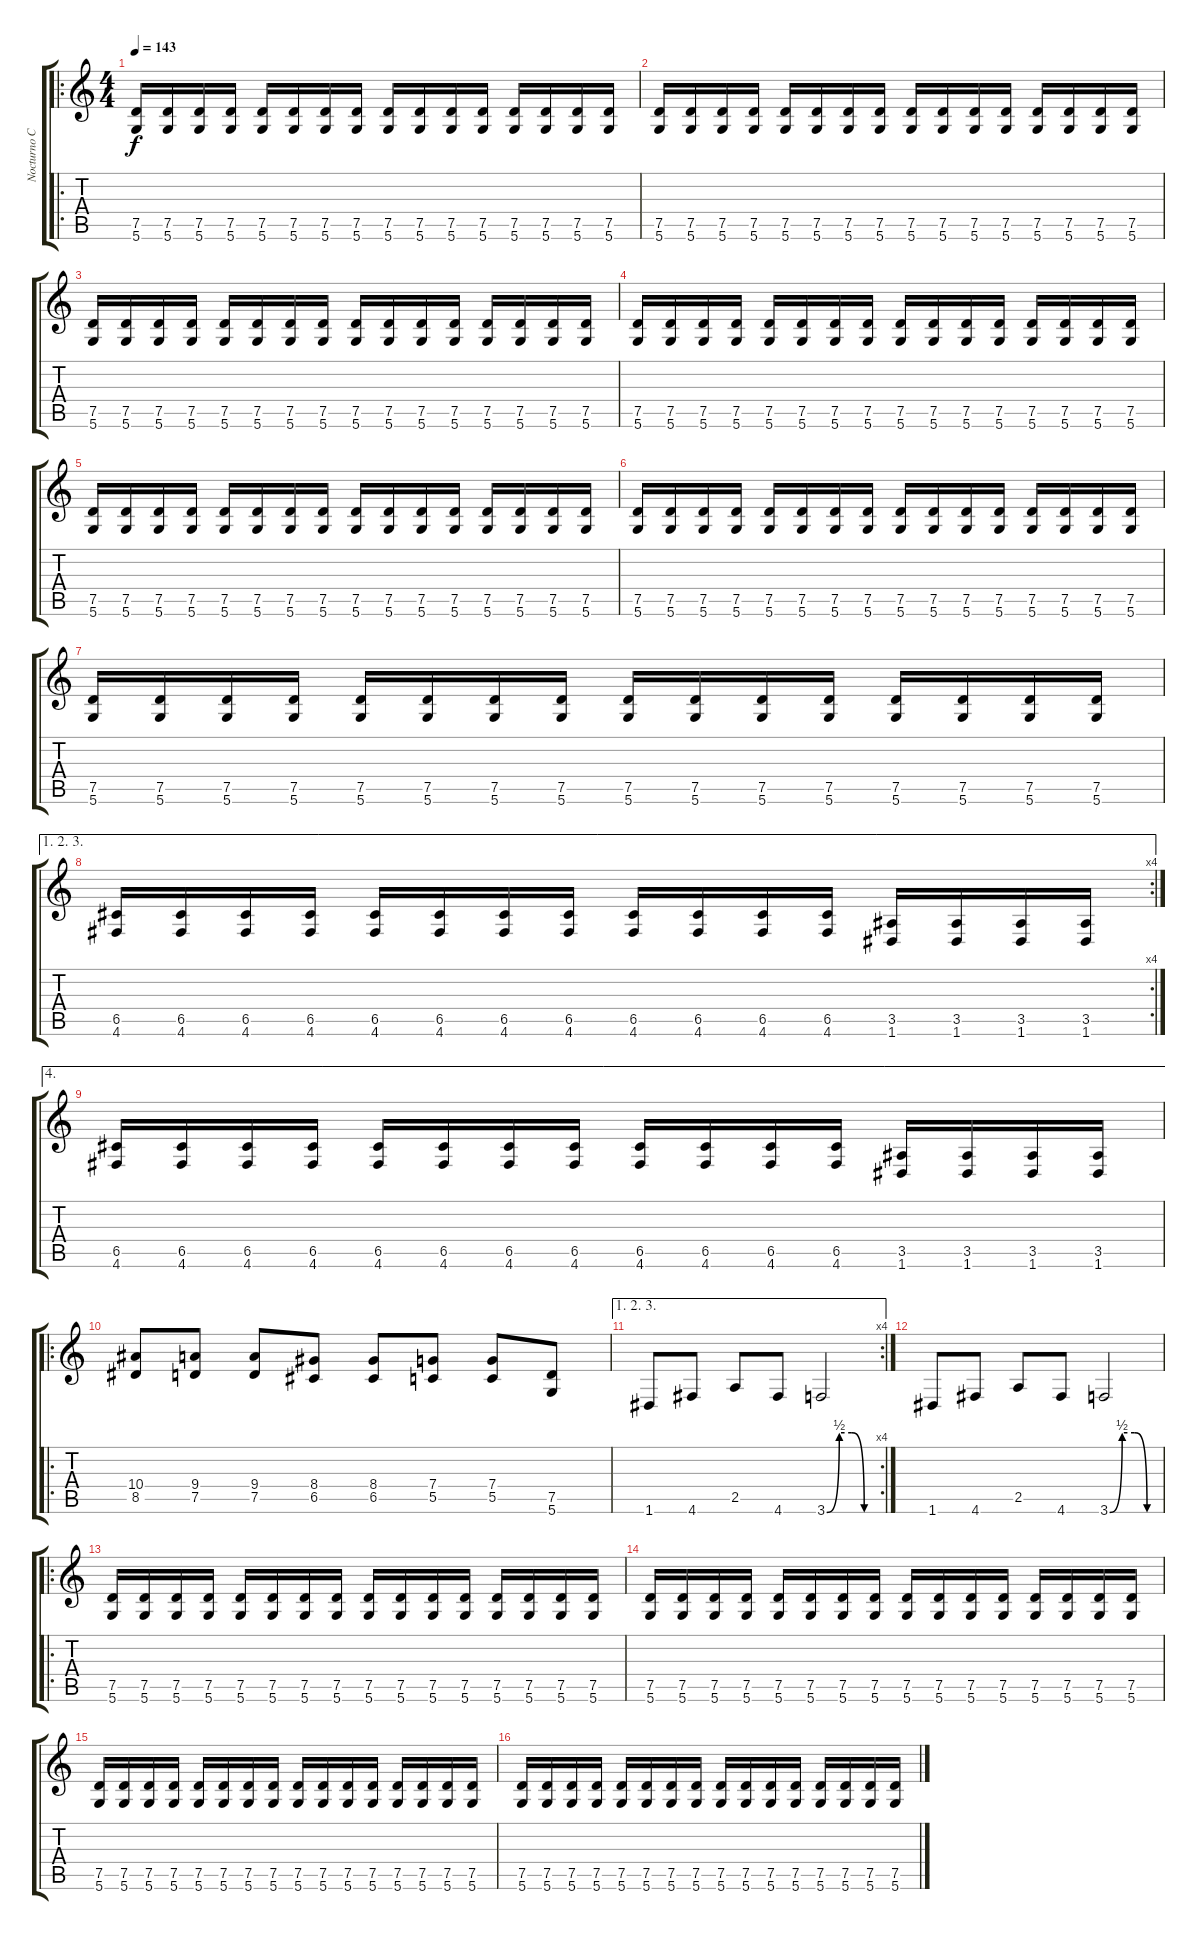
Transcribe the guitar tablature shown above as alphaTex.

\track ("Nocturno Culto" "Nocturno C") {instrument distortionguitar}
\staff {score tabs}
\tuning (D4 A3 F3 C3 G2 D2) {hide}
\ro
\ts (4 4)
\tempo 143
\clef g2
\ks c
(7.5 5.6).16{dy f instrument distortionguitar} (7.5 5.6).16 (7.5 5.6).16 (7.5 5.6).16 (7.5 5.6).16 (7.5 5.6).16 (7.5 5.6).16 (7.5 5.6).16 (7.5 5.6).16 (7.5 5.6).16 (7.5 5.6).16 (7.5 5.6).16 (7.5 5.6).16 (7.5 5.6).16 (7.5 5.6).16 (7.5 5.6).16 |
(7.5 5.6).16 (7.5 5.6).16 (7.5 5.6).16 (7.5 5.6).16 (7.5 5.6).16 (7.5 5.6).16 (7.5 5.6).16 (7.5 5.6).16 (7.5 5.6).16 (7.5 5.6).16 (7.5 5.6).16 (7.5 5.6).16 (7.5 5.6).16 (7.5 5.6).16 (7.5 5.6).16 (7.5 5.6).16 |
(7.5 5.6).16 (7.5 5.6).16 (7.5 5.6).16 (7.5 5.6).16 (7.5 5.6).16 (7.5 5.6).16 (7.5 5.6).16 (7.5 5.6).16 (7.5 5.6).16 (7.5 5.6).16 (7.5 5.6).16 (7.5 5.6).16 (7.5 5.6).16 (7.5 5.6).16 (7.5 5.6).16 (7.5 5.6).16 |
(7.5 5.6).16 (7.5 5.6).16 (7.5 5.6).16 (7.5 5.6).16 (7.5 5.6).16 (7.5 5.6).16 (7.5 5.6).16 (7.5 5.6).16 (7.5 5.6).16 (7.5 5.6).16 (7.5 5.6).16 (7.5 5.6).16 (7.5 5.6).16 (7.5 5.6).16 (7.5 5.6).16 (7.5 5.6).16 |
(7.5 5.6).16 (7.5 5.6).16 (7.5 5.6).16 (7.5 5.6).16 (7.5 5.6).16 (7.5 5.6).16 (7.5 5.6).16 (7.5 5.6).16 (7.5 5.6).16 (7.5 5.6).16 (7.5 5.6).16 (7.5 5.6).16 (7.5 5.6).16 (7.5 5.6).16 (7.5 5.6).16 (7.5 5.6).16 |
(7.5 5.6).16 (7.5 5.6).16 (7.5 5.6).16 (7.5 5.6).16 (7.5 5.6).16 (7.5 5.6).16 (7.5 5.6).16 (7.5 5.6).16 (7.5 5.6).16 (7.5 5.6).16 (7.5 5.6).16 (7.5 5.6).16 (7.5 5.6).16 (7.5 5.6).16 (7.5 5.6).16 (7.5 5.6).16 |
(7.5 5.6).16 (7.5 5.6).16 (7.5 5.6).16 (7.5 5.6).16 (7.5 5.6).16 (7.5 5.6).16 (7.5 5.6).16 (7.5 5.6).16 (7.5 5.6).16 (7.5 5.6).16 (7.5 5.6).16 (7.5 5.6).16 (7.5 5.6).16 (7.5 5.6).16 (7.5 5.6).16 (7.5 5.6).16 |
\ae (1 2 3)
\rc 4
(6.5 4.6).16 (6.5 4.6).16 (6.5 4.6).16 (6.5 4.6).16 (6.5 4.6).16 (6.5 4.6).16 (6.5 4.6).16 (6.5 4.6).16 (6.5 4.6).16 (6.5 4.6).16 (6.5 4.6).16 (6.5 4.6).16 (3.5 1.6).16 (3.5 1.6).16 (3.5 1.6).16 (3.5 1.6).16 |
\ae 4
(6.5 4.6).16 (6.5 4.6).16 (6.5 4.6).16 (6.5 4.6).16 (6.5 4.6).16 (6.5 4.6).16 (6.5 4.6).16 (6.5 4.6).16 (6.5 4.6).16 (6.5 4.6).16 (6.5 4.6).16 (6.5 4.6).16 (3.5 1.6).16 (3.5 1.6).16 (3.5 1.6).16 (3.5 1.6).16 |
\ro
(10.4 8.5).8 (9.4 7.5).8 (9.4 7.5).8 (8.4 6.5).8 (8.4 6.5).8 (7.4 5.5).8 (7.4 5.5).8 (7.5 5.6).8 |
\ae (1 2 3)
\rc 4
1.6.8 4.6.8 2.5.8 4.6.8 3.6{be (custom 0 0 15 2 30 2 45 0 60 0)}.2 |
1.6.8 4.6.8 2.5.8 4.6.8 3.6{be (custom 0 0 15 2 30 2 45 0 60 0)}.2 |
\ro
(7.5 5.6).16 (7.5 5.6).16 (7.5 5.6).16 (7.5 5.6).16 (7.5 5.6).16 (7.5 5.6).16 (7.5 5.6).16 (7.5 5.6).16 (7.5 5.6).16 (7.5 5.6).16 (7.5 5.6).16 (7.5 5.6).16 (7.5 5.6).16 (7.5 5.6).16 (7.5 5.6).16 (7.5 5.6).16 |
(7.5 5.6).16 (7.5 5.6).16 (7.5 5.6).16 (7.5 5.6).16 (7.5 5.6).16 (7.5 5.6).16 (7.5 5.6).16 (7.5 5.6).16 (7.5 5.6).16 (7.5 5.6).16 (7.5 5.6).16 (7.5 5.6).16 (7.5 5.6).16 (7.5 5.6).16 (7.5 5.6).16 (7.5 5.6).16 |
(7.5 5.6).16 (7.5 5.6).16 (7.5 5.6).16 (7.5 5.6).16 (7.5 5.6).16 (7.5 5.6).16 (7.5 5.6).16 (7.5 5.6).16 (7.5 5.6).16 (7.5 5.6).16 (7.5 5.6).16 (7.5 5.6).16 (7.5 5.6).16 (7.5 5.6).16 (7.5 5.6).16 (7.5 5.6).16 |
(7.5 5.6).16 (7.5 5.6).16 (7.5 5.6).16 (7.5 5.6).16 (7.5 5.6).16 (7.5 5.6).16 (7.5 5.6).16 (7.5 5.6).16 (7.5 5.6).16 (7.5 5.6).16 (7.5 5.6).16 (7.5 5.6).16 (7.5 5.6).16 (7.5 5.6).16 (7.5 5.6).16 (7.5 5.6).16
